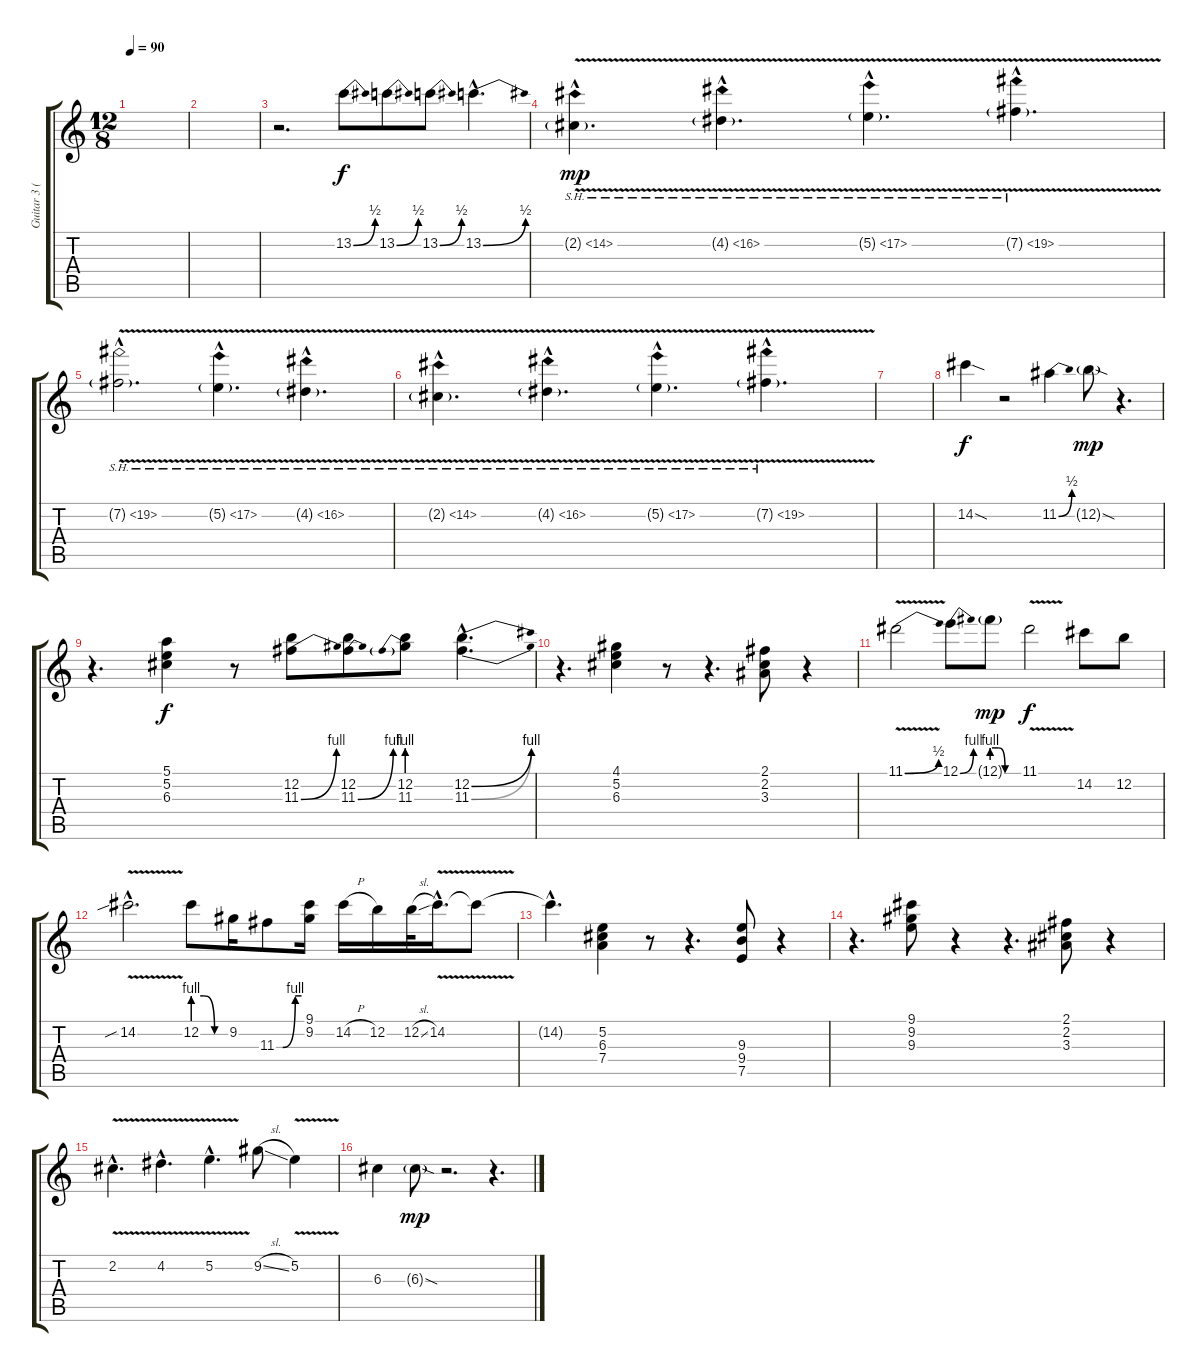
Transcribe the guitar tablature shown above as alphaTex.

\track ("Guitar 3 (Fills)" "Guitar 3 (") {instrument overdrivenguitar}
\staff {score tabs}
\tuning (E4 B3 G3 D3 A2 E2) {hide}
\ts (12 8)
\tempo 90
\clef g2
\ks c
|
|
r.2{d} 13.2{be (bend 0 0 60 2)}.8 13.2{be (bend 0 0 60 2)}.8 13.2{be (bend 0 0 60 2)}.8 13.2{be (bend 0 0 60 2) hac}.4{d} |
2.2{sh 12 v g hac}.4{d dy mp volume 12} 4.2{sh 12 v g hac}.4{d} 5.2{sh 12 v g hac}.4{d} 7.2{sh 12 v g hac}.4{d} |
7.2{sh 12 v g hac}.2{d} 5.2{sh 12 v g hac}.4{d} 4.2{sh 12 v g hac}.4{d} |
2.2{sh 12 v g hac}.4{d} 4.2{sh 12 v g hac}.4{d} 5.2{sh 12 v g hac}.4{d} 7.2{sh 12 v g hac}.4{d} |
|
14.2{sod}.4{dy f volume 16} r.2 11.2{be (bend 0 0 60 2)}.4{volume 11} 12.2{sod g}.8{dy mp} r.4{d} |
r.4{d} (5.1 5.2 6.3).4{dy f volume 16} r.8 (12.2 11.3{be (bend 0 0 60 4)}).8 (12.2 11.3{be (bend 0 0 60 4)}).8 (12.2 11.3{be (prebend 0 4 60 4)}).8 (12.2{be (bend 0 0 60 4) hac} 11.3{be (bend 0 0 60 4) hac}).4{d} |
r.4{d} (4.1 5.2 6.3).4 r.8 r.4{d} (2.1 2.2 3.3).8 r.4 |
11.1{be (bend 0 0 60 2) v}.2 12.1{be (bend 0 0 60 4)}.8 12.1{be (custom 0 4 15 4 30 0 60 0) g}.8{dy mp} 11.1{v}.2{dy f} 14.2.8 12.2.8 |
14.2{v sib hac}.2{d} 12.2{be (custom 0 4 20 4 40 0 60 0)}.8 9.2.16 11.3{be (custom 0 0 15 0 45 4 60 4)}.8 (9.1 9.2).16 14.2{h}.16 12.2.16 12.2{sl}.32 14.2{v hac}.16{d} 14.2{t}.8 |
14.2{hac t}.4{d} (5.2 6.3 7.4).4 r.8 r.4{d} (9.3 9.4 7.5).8 r.4 |
r.4{d} (9.1 9.2 9.3).8 r.4 r.4{d} (2.1 2.2 3.3).8 r.4 |
2.2{v hac}.4{d} 4.2{v hac}.4{d} 5.2{v hac}.4{d} 9.2{sl}.8 5.2{v}.4 |
6.3.4 6.3{sod g}.8{dy mp} r.2{d} r.4{d}
